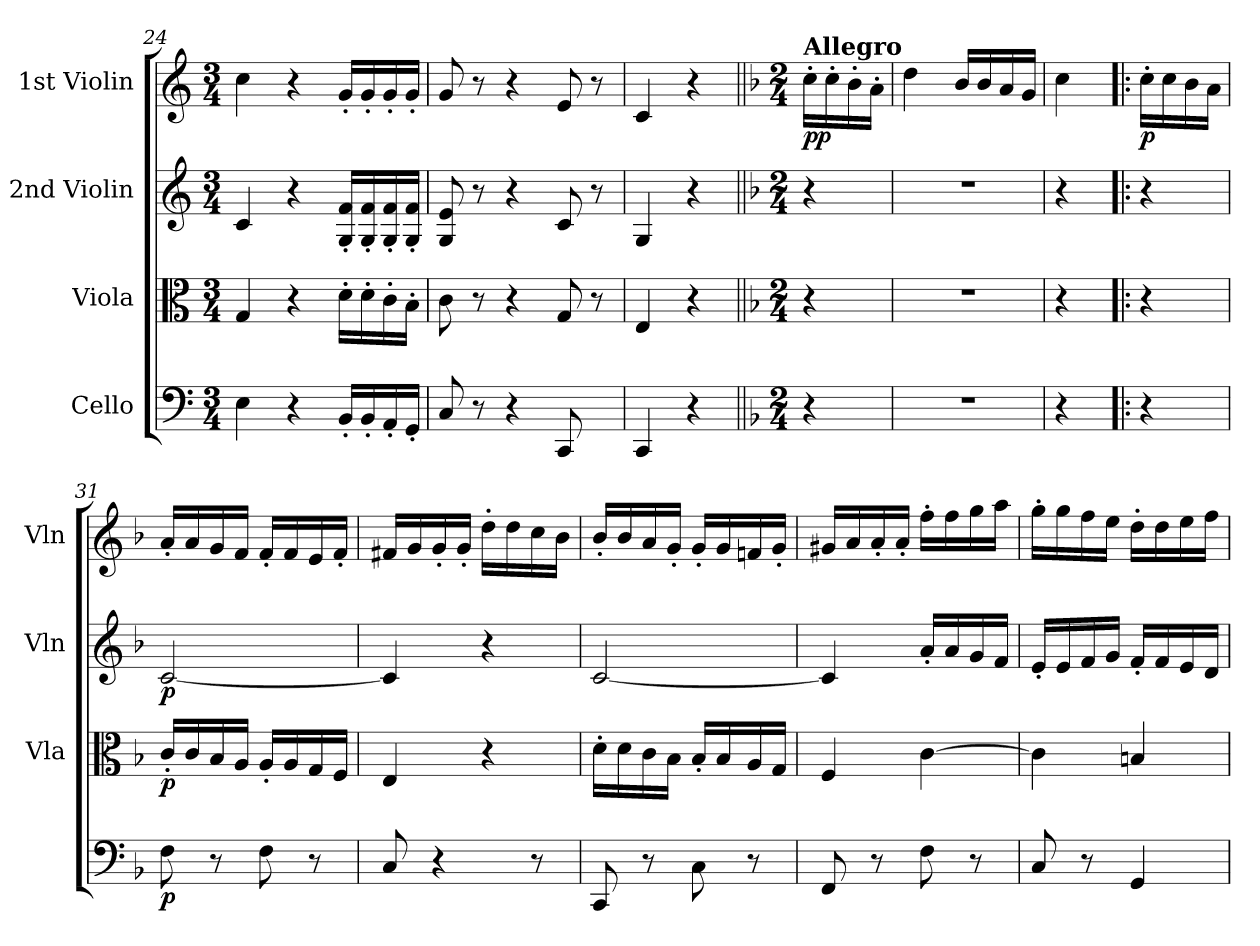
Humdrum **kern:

**kern	**dynam	**kern	**dynam	**kern	**dynam	**kern	**dynam
*part4	*part4	*part3	*part3	*part2	*part2	*part1	*part1
*staff4	*staff4	*staff3	*staff3	*staff2	*staff2	*staff1	*staff1
*I"Cello	*	*I"Viola	*	*I"2nd Violin	*	*I"1st Violin	*
*	*	*I'Vla	*	*I'Vln	*	*I'Vln	*
!!LO:LB:g=z
*clefF4	*	*clefC3	*	*clefG2	*	*clefG2	*
*k[]	*	*k[]	*	*k[]	*	*k[]	*
*M3/4	*	*M3/4	*	*M3/4	*	*M3/4	*
=24	=24	=24	=24	=24	=24	=24	=24
4E\	.	4G/	.	4c/	.	4cc\	.
4r	.	4r	.	4r	.	4r	.
16BB'/LL	.	16d'\LL	.	16G/' 16f/'LL	.	16g'/LL	.
16BB'/	.	16d'\	.	16G/' 16f/'	.	16g'/	.
16AA'/	.	16c'\	.	16G/' 16f/'	.	16g'/	.
16GG'/JJ	.	16B'\JJ	.	16G/' 16f/'JJ	.	16g'/JJ	.
=25	=25	=25	=25	=25	=25	=25	=25
8C/	.	8c\	.	8G/ 8e/	.	8g/	.
8r	.	8r	.	8r	.	8r	.
4r	.	4r	.	4r	.	4r	.
8CC/	.	8G/	.	8c/	.	8e/	.
8ryy	.	8r	.	8r	.	8r	.
=26	=26	=26	=26	=26	=26	=26	=26
4CC/	.	4E/	.	4G/	.	4c/	.
4r	.	4r	.	4r	.	4r	.
=27||	=27||	=27||	=27||	=27||	=27||	=27||	=27||
*k[b-]	*	*k[b-]	*	*k[b-]	*	*k[b-]	*
*F:	*	*F:	*	*F:	*	*F:	*
*M2/4	*	*M2/4	*	*M2/4	*	*M2/4	*
!	!	!	!	!	!	!LO:TX:a:B:t=Allegro	!
!	!	!	!	!	!	!	!LO:DY:b
4r	.	4r	.	4r	.	16cc'\LL	pp
.	.	.	.	.	.	16cc'\	.
.	.	.	.	.	.	16b-'\	.
.	.	.	.	.	.	16a'\JJ	.
=28	=28	=28	=28	=28	=28	=28	=28
2r	.	2r	.	2r	.	4dd\	.
.	.	.	.	.	.	16b-/LL	.
.	.	.	.	.	.	16b-/	.
.	.	.	.	.	.	16a/	.
.	.	.	.	.	.	16g/JJ	.
!!LO:PB:g=z
=29	=29	=29	=29	=29	=29	=29	=29
4r	.	4r	.	4r	.	4cc\	.
=30!|:	=30!|:	=30!|:	=30!|:	=30!|:	=30!|:	=30!|:	=30!|:
!	!	!	!	!	!	!	!LO:DY:b
4r	.	4r	.	4r	.	16cc'\LL	p
.	.	.	.	.	.	16cc\	.
.	.	.	.	.	.	16b-\	.
.	.	.	.	.	.	16a\JJ	.
=31	=31	=31	=31	=31	=31	=31	=31
!	!LO:DY:b	!	!LO:DY:b	!	!LO:DY:b	!	!
8F\	p	16c'/LL	p	[2c/	p	16a'/LL	.
.	.	16c/	.	.	.	16a/	.
8r	.	16B-/	.	.	.	16g/	.
.	.	16A/JJ	.	.	.	16f/JJ	.
8F\	.	16A'/LL	.	.	.	16f'/LL	.
.	.	16A/	.	.	.	16f/	.
8r	.	16G/	.	.	.	16e/	.
.	.	16F/JJ	.	.	.	16f'/JJ	.
=32	=32	=32	=32	=32	=32	=32	=32
8C/	.	4E/	.	4c/]	.	16f#X/LL	.
.	.	.	.	.	.	16g/	.
4r	.	.	.	.	.	16g'/	.
.	.	.	.	.	.	16g'/JJ	.
.	.	4r	.	4r	.	16dd'\LL	.
.	.	.	.	.	.	16dd\	.
8r	.	.	.	.	.	16cc\	.
.	.	.	.	.	.	16b-\JJ	.
=33	=33	=33	=33	=33	=33	=33	=33
8CC/	.	16d'\LL	.	[2c/	.	16b-'/LL	.
.	.	16d\	.	.	.	16b-/	.
8r	.	16c\	.	.	.	16a/	.
.	.	16B-\JJ	.	.	.	16g'/JJ	.
8C\	.	16B-'/LL	.	.	.	16g'/LL	.
.	.	16B-/	.	.	.	16g/	.
8r	.	16A/	.	.	.	16fn/	.
.	.	16G/JJ	.	.	.	16g'/JJ	.
!!LO:PB:g=z
=34	=34	=34	=34	=34	=34	=34	=34
8FF/	.	4F/	.	4c/]	.	16g#X/LL	.
.	.	.	.	.	.	16a/	.
8r	.	.	.	.	.	16a'/	.
.	.	.	.	.	.	16a'/JJ	.
8F\	.	[4c\	.	16a'/LL	.	16ff'\LL	.
.	.	.	.	16a/	.	16ff\	.
8r	.	.	.	16g/	.	16gg\	.
.	.	.	.	16f/JJ	.	16aa\JJ	.
=35	=35	=35	=35	=35	=35	=35	=35
8C/	.	4c\]	.	16e'/LL	.	16gg'\LL	.
.	.	.	.	16e/	.	16gg\	.
8r	.	.	.	16f/	.	16ff\	.
.	.	.	.	16g/JJ	.	16ee\JJ	.
4GG/	.	4Bn/	.	16f'/LL	.	16dd'\LL	.
.	.	.	.	16f/	.	16dd\	.
.	.	.	.	16e/	.	16ee\	.
.	.	.	.	16d/JJ	.	16ff\JJ	.
=	=	=	=	=	=	=	=
*-	*-	*-	*-	*-	*-	*-	*-
